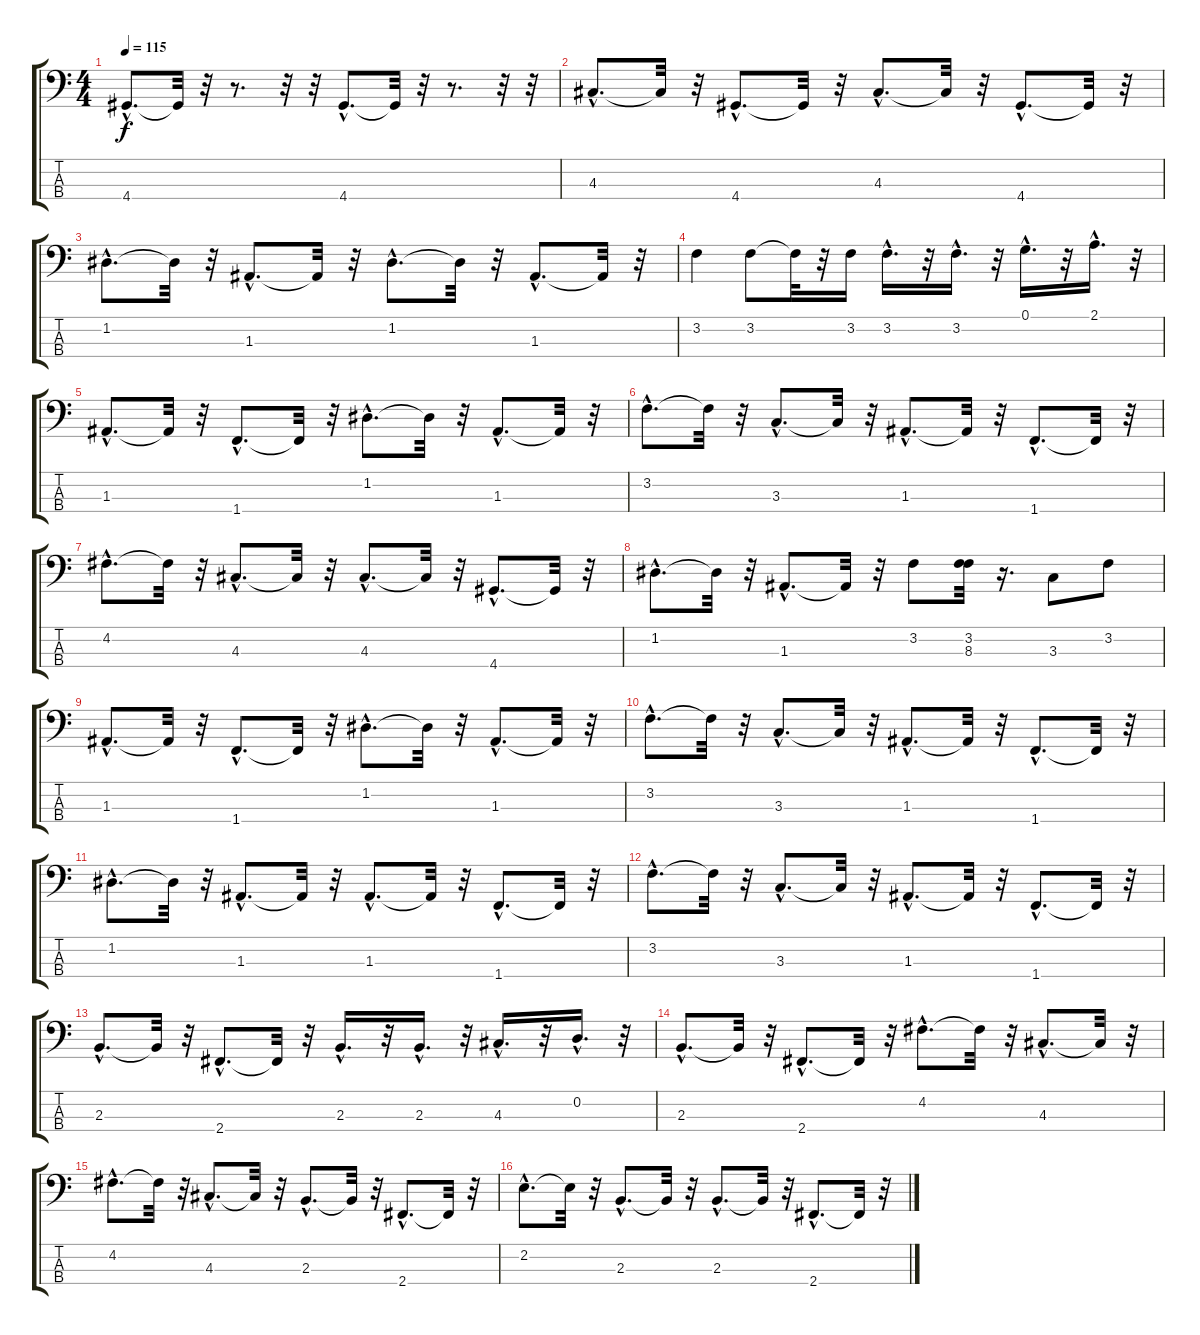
\track "" {instrument electricbassfinger}
\staff {score tabs}
\tuning (G2 D2 A1 E1) {hide}
\ts (4 4)
\tempo 115
\clef f4
\ks c
4.4{hac}.8{d dy f} 4.4{t}.32 r.32 r.8{d} r.32 r.32 4.4{hac}.8{d} 4.4{t}.32 r.32 r.8{d} r.32 r.32 |
4.3{hac}.8{d} 4.3{t}.32 r.32 4.4{hac}.8{d} 4.4{t}.32 r.32 4.3{hac}.8{d} 4.3{t}.32 r.32 4.4{hac}.8{d} 4.4{t}.32 r.32 |
1.2{hac}.8{d} 1.2{t}.32 r.32 1.3{hac}.8{d} 1.3{t}.32 r.32 1.2{hac}.8{d} 1.2{t}.32 r.32 1.3{hac}.8{d} 1.3{t}.32 r.32 |
3.2.4 3.2.8 3.2{t}.32 r.32 3.2.16 3.2{hac}.16{d} r.32 3.2{hac}.16{d} r.32 0.1{hac}.16{d} r.32 2.1{hac}.16{d} r.32 |
1.3{hac}.8{d} 1.3{t}.32 r.32 1.4{hac}.8{d} 1.4{t}.32 r.32 1.2{hac}.8{d} 1.2{t}.32 r.32 1.3{hac}.8{d} 1.3{t}.32 r.32 |
3.2{hac}.8{d} 3.2{t}.32 r.32 3.3{hac}.8{d} 3.3{t}.32 r.32 1.3{hac}.8{d} 1.3{t}.32 r.32 1.4{hac}.8{d} 1.4{t}.32 r.32 |
4.2{hac}.8{d} 4.2{t}.32 r.32 4.3{hac}.8{d} 4.3{t}.32 r.32 4.3{hac}.8{d} 4.3{t}.32 r.32 4.4{hac}.8{d} 4.4{t}.32 r.32 |
1.2{hac}.8{d} 1.2{t}.32 r.32 1.3{hac}.8{d} 1.3{t}.32 r.32 3.2.8 (3.2 8.3).32 r.16{d} 3.3.8 3.2.8 |
1.3{hac}.8{d} 1.3{t}.32 r.32 1.4{hac}.8{d} 1.4{t}.32 r.32 1.2{hac}.8{d} 1.2{t}.32 r.32 1.3{hac}.8{d} 1.3{t}.32 r.32 |
3.2{hac}.8{d} 3.2{t}.32 r.32 3.3{hac}.8{d} 3.3{t}.32 r.32 1.3{hac}.8{d} 1.3{t}.32 r.32 1.4{hac}.8{d} 1.4{t}.32 r.32 |
1.2{hac}.8{d} 1.2{t}.32 r.32 1.3{hac}.8{d} 1.3{t}.32 r.32 1.3{hac}.8{d} 1.3{t}.32 r.32 1.4{hac}.8{d} 1.4{t}.32 r.32 |
3.2{hac}.8{d} 3.2{t}.32 r.32 3.3{hac}.8{d} 3.3{t}.32 r.32 1.3{hac}.8{d} 1.3{t}.32 r.32 1.4{hac}.8{d} 1.4{t}.32 r.32 |
2.3{hac}.8{d} 2.3{t}.32 r.32 2.4{hac}.8{d} 2.4{t}.32 r.32 2.3{hac}.16{d} r.32 2.3{hac}.16{d} r.32 4.3{hac}.16{d} r.32 0.2{hac}.16{d} r.32 |
2.3{hac}.8{d} 2.3{t}.32 r.32 2.4{hac}.8{d} 2.4{t}.32 r.32 4.2{hac}.8{d} 4.2{t}.32 r.32 4.3{hac}.8{d} 4.3{t}.32 r.32 |
4.2{hac}.8{d} 4.2{t}.32 r.32 4.3{hac}.8{d} 4.3{t}.32 r.32 2.3{hac}.8{d} 2.3{t}.32 r.32 2.4{hac}.8{d} 2.4{t}.32 r.32 |
2.2{hac}.8{d} 2.2{t}.32 r.32 2.3{hac}.8{d} 2.3{t}.32 r.32 2.3{hac}.8{d} 2.3{t}.32 r.32 2.4{hac}.8{d} 2.4{t}.32 r.32
